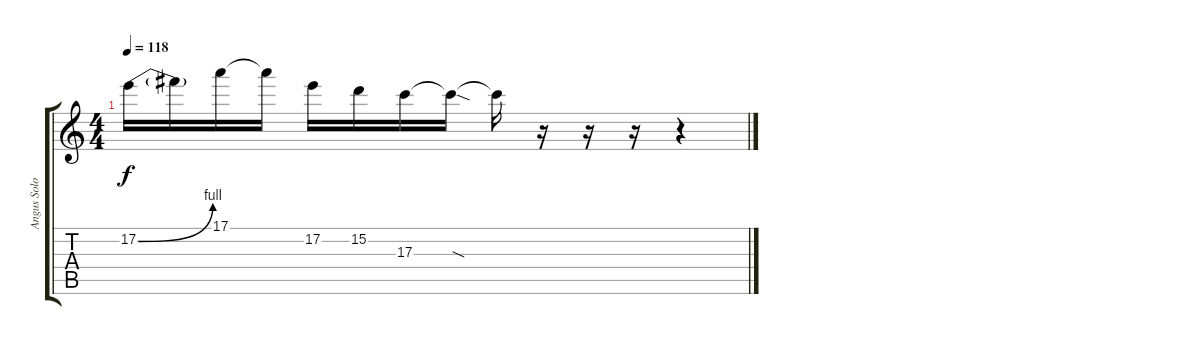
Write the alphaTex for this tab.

\track ("Angus Solo" "Angus Solo") {instrument overdrivenguitar}
\staff {score tabs}
\tuning (E4 B3 G3 D3 A2 E2) {hide}
\ts (4 4)
\tempo 118
\clef g2
\ks c
17.2{be (bend 0 0 60 4)}.16{dy f} 17.2{t}.16 17.1.16 17.1{t}.16 17.2.16 15.2.16 17.3.16 17.3{sod t}.16 17.3{t}.16 r.16 r.16 r.16 r.4
